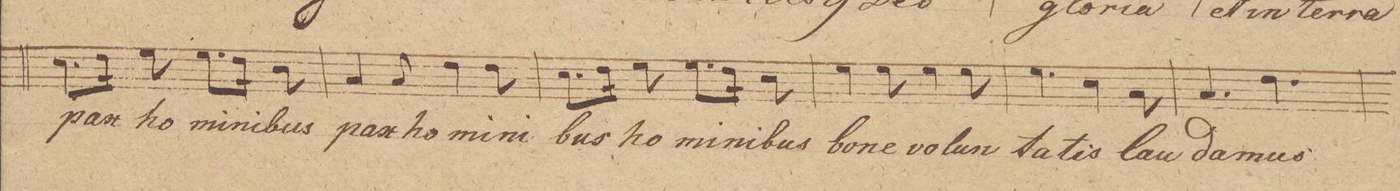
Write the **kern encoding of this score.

**kern	**text	**dynam
*I"Baſso 1mo	*	*
*clefF4	*	*
*k[]	*	*
*M6/8	*	*
8.E\L	pax	.
16F\Jk	.	.
8G\	ho-	.
8.G\L	-mi-	.
16F\Jk	-ni-	.
8E\	-bus	.
=7	=7	=7
4C/	pax	.
8C/	ho-	.
4F\	-mi-	.
8F\	-ni-	.
=8	=8	=8
8.E\L	-bus	.
16F\Jk	.	.
8G\	ho-	.
8.G\L	-mi-	.
16F\Jk	-ni-	.
8E\	-bus	.
=9	=9	=9
4G\	bo-	.
8G\	-ne	.
4G\	vo-	.
8G\	-lun-	.
=10	=10	=10
4.G\	-ta-	.
4E\	-tis	.
8C\	lau-	.
=11	=11	=11
4.C/	-da-	.
4.F\	-mus	.
=12	=12	=12
*-	*-	*-
